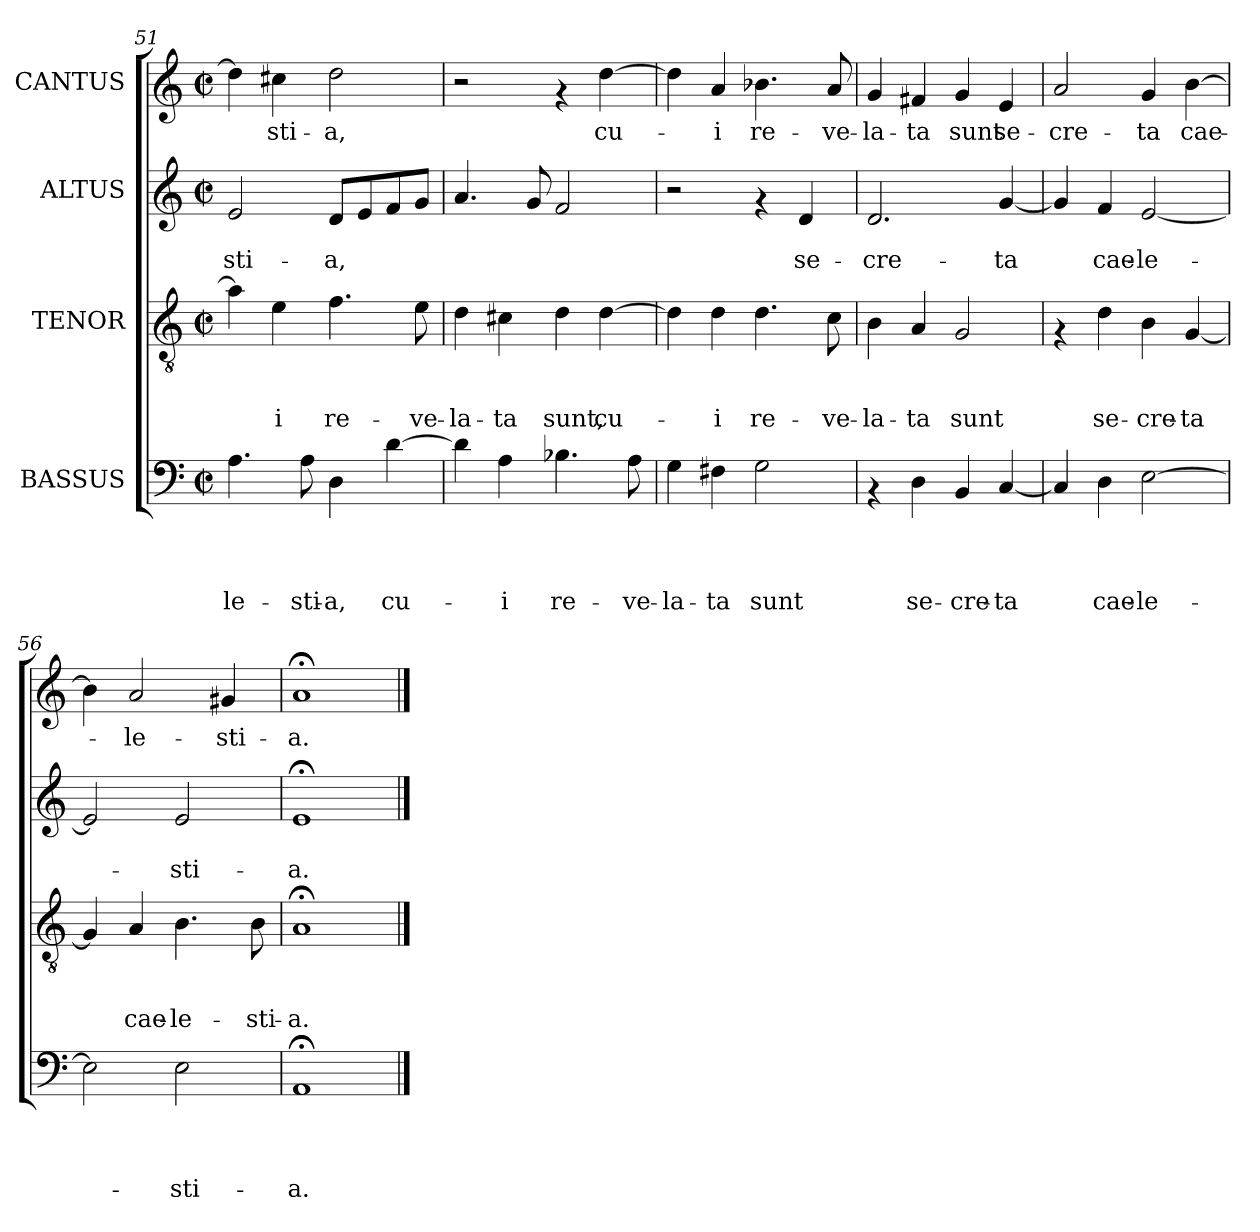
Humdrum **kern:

**kern	**text	**text	**text	**text	**kern	**text	**text	**text	**kern	**text	**text	**kern	**text
*part4	*part4	*part4	*part4	*part4	*part3	*part3	*part3	*part3	*part2	*part2	*part2	*part1	*part1
*staff4	*staff4	*staff4	*staff4	*staff4	*staff3	*staff3	*staff3	*staff3	*staff2	*staff2	*staff2	*staff1	*staff1
*I"BASSUS	*	*	*	*	*I"TENOR	*	*	*	*I"ALTUS	*	*	*I"CANTUS	*
!!LO:PB:g=z
*clefF4	*	*	*	*	*clefGv2	*	*	*	*clefG2	*	*	*clefG2	*
*k[]	*	*	*	*	*k[]	*	*	*	*k[]	*	*	*k[]	*
*C:	*	*	*	*	*C:	*	*	*	*C:	*	*	*C:	*
*M2/2	*	*	*	*	*M2/2	*	*	*	*M2/2	*	*	*M2/2	*
*met(c|)	*	*	*	*	*met(c|)	*	*	*	*met(c|)	*	*	*met(c|)	*
=51	=51	=51	=51	=51	=51	=51	=51	=51	=51	=51	=51	=51	=51
!	!	!	!	!LO:LY:b	!	!	!	!	!	!	!LO:LY:b	!	!
4.A\	.	.	.	-le-	4a\]	.	.	.	2e/	.	-sti-	4dd\]	.
!	!	!	!	!	!	!	!	!LO:LY:b	!	!	!	!	!LO:LY:b
.	.	.	.	.	4e\	.	.	-i	.	.	.	4cc#X\	-sti-
!	!	!	!	!LO:LY:b	!	!	!	!	!	!	!	!	!
8A\	.	.	.	-sti-	.	.	.	.	.	.	.	.	.
!	!	!	!	!LO:LY:b	!	!	!	!LO:LY:b	!	!	!LO:LY:b	!	!LO:LY:b
4D\	.	.	.	-a,	4.f\	.	.	re-	8d/L	.	-a,	2dd\	-a,
.	.	.	.	.	.	.	.	.	8e/	.	.	.	.
!	!	!	!	!LO:LY:b	!	!	!	!	!	!	!	!	!
[>4d\	.	.	.	cu-	.	.	.	.	8f/	.	.	.	.
!	!	!	!	!	!	!	!	!LO:LY:b	!	!	!	!	!
.	.	.	.	.	8e\	.	.	-ve-	8g/J	.	.	.	.
=52	=52	=52	=52	=52	=52	=52	=52	=52	=52	=52	=52	=52	=52
!	!	!	!	!	!	!	!	!LO:LY:b	!	!	!	!	!
4d\]	.	.	.	.	4d\	.	.	-la-	4.a/	.	.	2r	.
!	!	!	!	!LO:LY:b	!	!	!	!LO:LY:b	!	!	!	!	!
4A\	.	.	.	-i	4c#X\	.	.	-ta	.	.	.	.	.
.	.	.	.	.	.	.	.	.	8g/	.	.	.	.
!	!	!	!	!LO:LY:b	!	!	!	!LO:LY:b	!	!	!	!	!
4.B-X\	.	.	.	re-	4d\	.	.	sunt,	2f/	.	.	4rf	.
!	!	!	!	!	!	!	!	!LO:LY:b	!	!	!	!	!LO:LY:b
.	.	.	.	.	[>4d\	.	.	cu-	.	.	.	[>4dd\	cu-
!	!	!	!	!LO:LY:b	!	!	!	!	!	!	!	!	!
8A\	.	.	.	-ve-	.	.	.	.	.	.	.	.	.
=53	=53	=53	=53	=53	=53	=53	=53	=53	=53	=53	=53	=53	=53
!	!	!	!	!LO:LY:b	!	!	!	!	!	!	!	!	!
4G\	.	.	.	-la-	4d\]	.	.	.	2r	.	.	4dd\]	.
!	!	!	!	!LO:LY:b	!	!	!	!LO:LY:b	!	!	!	!	!LO:LY:b
4F#X\	.	.	.	-ta	4d\	.	.	-i	.	.	.	4a/	-i
!	!	!	!	!LO:LY:b	!	!	!	!LO:LY:b	!	!	!	!	!LO:LY:b
2G\	.	.	.	sunt	4.d\	.	.	re-	4rf	.	.	4.b-X\	re-
!	!	!	!	!	!	!	!	!	!	!	!LO:LY:b	!	!
.	.	.	.	.	.	.	.	.	4d/	.	se-	.	.
!	!	!	!	!	!	!	!	!LO:LY:b	!	!	!	!	!LO:LY:b
.	.	.	.	.	8c\	.	.	-ve-	.	.	.	8a/	-ve-
=54	=54	=54	=54	=54	=54	=54	=54	=54	=54	=54	=54	=54	=54
!	!	!	!	!	!	!	!	!LO:LY:b	!	!	!LO:LY:b	!	!LO:LY:b
4rAA	.	.	.	.	4B\	.	.	-la-	2.d/	.	-cre-	4g/	-la-
!	!	!	!	!LO:LY:b	!	!	!	!LO:LY:b	!	!	!	!	!LO:LY:b
4D\	.	.	.	se-	4A/	.	.	-ta	.	.	.	4f#X/	-ta
!	!	!	!	!LO:LY:b	!	!	!	!LO:LY:b	!	!	!	!	!LO:LY:b
4BB/	.	.	.	-cre-	2G/	.	.	sunt	.	.	.	4g/	sunt
!	!	!	!	!LO:LY:b	!	!	!	!	!	!	!LO:LY:b	!	!LO:LY:b
[<4C/	.	.	.	-ta	.	.	.	.	[<4g/	.	-ta	4e/	se-
=55	=55	=55	=55	=55	=55	=55	=55	=55	=55	=55	=55	=55	=55
!	!	!	!	!	!	!	!	!	!	!	!	!	!LO:LY:b
4C/]	.	.	.	.	4rF	.	.	.	4g/]	.	.	2a/	-cre-
!	!	!	!	!LO:LY:b	!	!	!	!LO:LY:b	!	!	!LO:LY:b	!	!
4D\	.	.	.	cae-	4d\	.	.	se-	4f/	.	cae-	.	.
!	!	!	!	!LO:LY:b	!	!	!	!LO:LY:b	!	!	!LO:LY:b	!	!LO:LY:b
[>2E\	.	.	.	-le-	4B\	.	.	-cre-	[<2e/	.	-le-	4g/	-ta
!	!	!	!	!	!	!	!	!LO:LY:b	!	!	!	!	!LO:LY:b
.	.	.	.	.	[<4G/	.	.	-ta	.	.	.	[>4b\	cae-
=56	=56	=56	=56	=56	=56	=56	=56	=56	=56	=56	=56	=56	=56
2E\]	.	.	.	.	4G/]	.	.	.	2e/]	.	.	4b\]	.
!	!	!	!	!	!	!	!	!LO:LY:b	!	!	!	!	!LO:LY:b
.	.	.	.	.	4A/	.	.	cae-	.	.	.	2a/	-le-
!	!	!	!	!LO:LY:b	!	!	!	!LO:LY:b	!	!	!LO:LY:b	!	!
2E\	.	.	.	-sti-	4.B\	.	.	-le-	2e/	.	-sti-	.	.
!	!	!	!	!	!	!	!	!	!	!	!	!	!LO:LY:b
.	.	.	.	.	.	.	.	.	.	.	.	4g#X/	-sti-
!	!	!	!	!	!	!	!	!LO:LY:b	!	!	!	!	!
.	.	.	.	.	8B\	.	.	-sti-	.	.	.	.	.
=57	=57	=57	=57	=57	=57	=57	=57	=57	=57	=57	=57	=57	=57
!	!	!	!	!LO:LY:b	!	!	!	!LO:LY:b	!	!	!LO:LY:b	!	!LO:LY:b
1AA;	.	.	.	-a.	1A;	.	.	-a.	1e;	.	-a.	1a;	-a.
==	==	==	==	==	==	==	==	==	==	==	==	==	==
*-	*-	*-	*-	*-	*-	*-	*-	*-	*-	*-	*-	*-	*-
